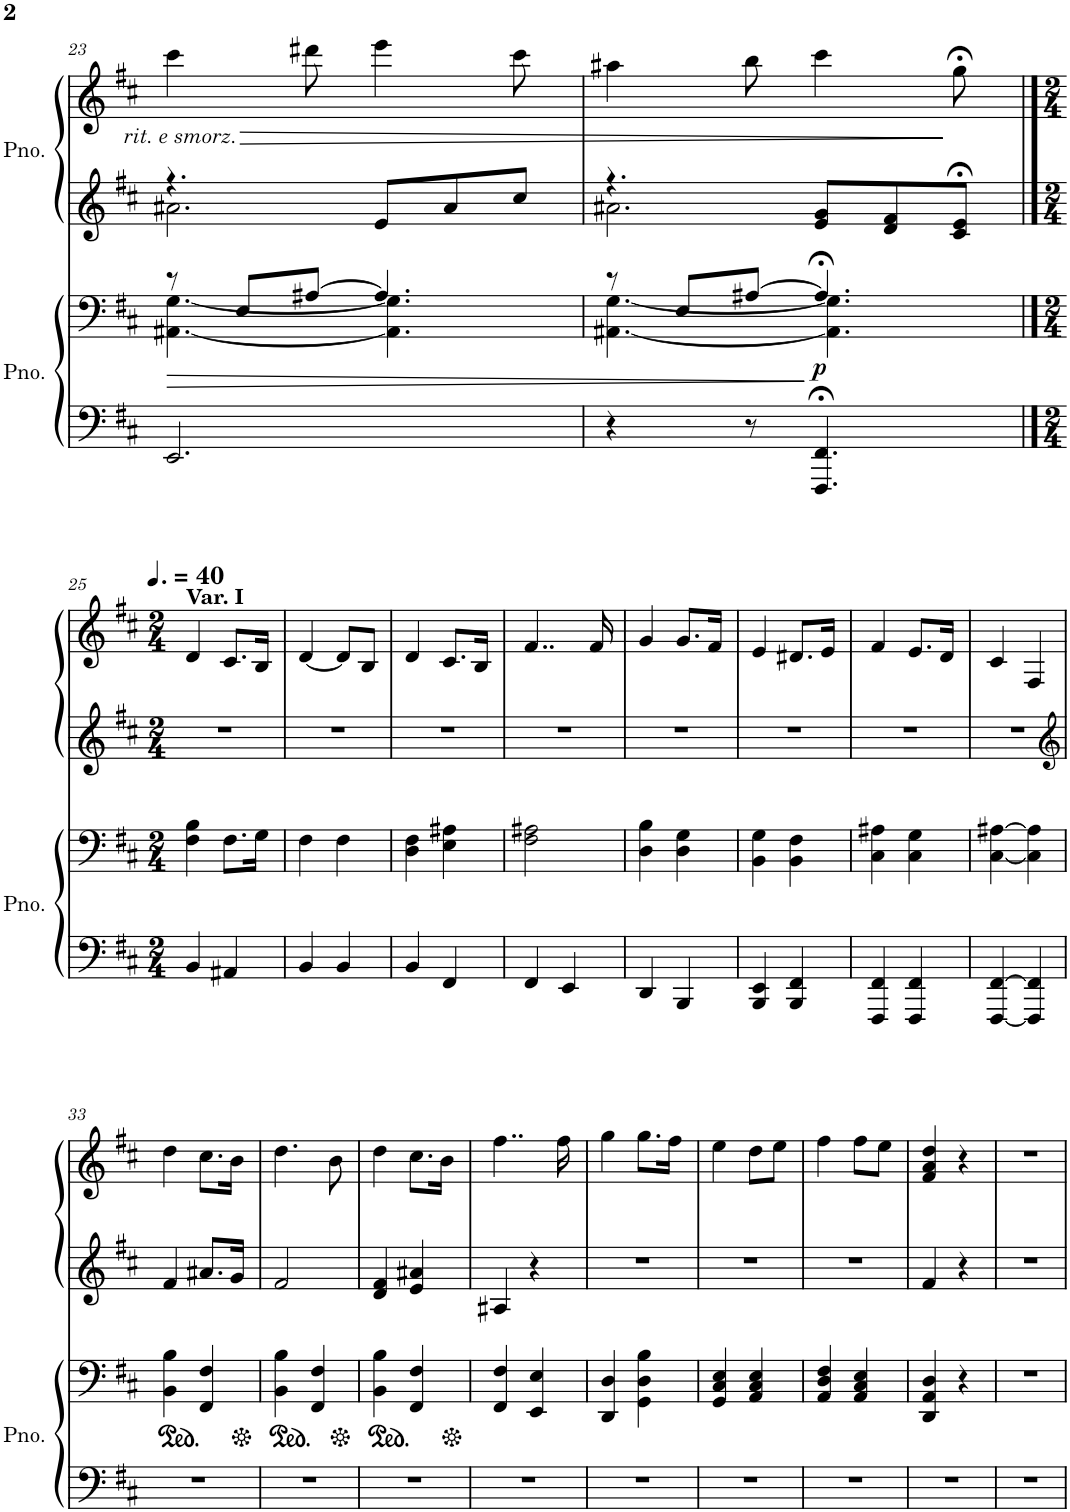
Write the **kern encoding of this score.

**kern	**kern	**dynam	**kern	**kern	**dynam
*part2	*part2	*part2	*part1	*part1	*part1
*staff4	*staff3	*staff3/4	*staff2	*staff1	*staff1/2
*I"Piano	*	*	*I"Piano	*	*
*I'Pno.	*	*	*I'Pno.	*	*
!!LO:PB:g=z
*clefF4	*clefG2	*	*clefF4	*clefG2	*
*k[f#c#]	*k[f#c#]	*	*k[f#c#]	*k[f#c#]	*
*M6/8	*M6/8	*	*M6/8	*M6/8	*
=23	=23	=23	=23	=23	=23
!	!	!	!	!LO:TX:b:i:t=rit. e smorz.	!
!	!	!LO:HP:b	!	!	!LO:HP:b
*	*^	*	*^	*	*
2.EE/	8r	[4.AA#X\ [4.G\	>	4.r	2.a#X\	4ccc#\	>
.	8E/L	.	.	.	.	.	.
.	[8A#X/J	.	.	.	.	8ddd#X\	.
.	4.A#/]	4.AA#\] 4.G\]	.	8e/L	.	4eee\	.
.	.	.	.	8a#/	.	.	.
.	.	.	.	8cc#/J	.	8ccc#\	.
=24	=24	=24	=24	=24	=24	=24	=24
4r	8r	[4.AA#X\ [4.G\	.	4.r	2.a#X\	4aa#X\	.
.	8E/L	.	.	.	.	.	.
8r	[8A#X/J	.	.	.	.	8bb\	.
!	!	!	!LO:DY:n=1:b	!	!	!	!
4.FFF#/;< 4.FF#/;<	4.A#;</]	4.AA#\] 4.G\]	] p	8e/ 8g/L	.	4ccc#\	.
.	.	.	.	8d/ 8f#/	.	.	.
.	.	.	.	8c#/;< 8e/;<J	.	8gg;<\	]
*	*v	*v	*	*	*	*	*
*	*	*	*v	*v	*	*
!!LO:LB:g=z
==25	==25	==25	==25	==25	==25
*M2/4	*M2/4	*	*M2/4	*M2/4	*
*	*	*	*	*MM60	*
!	!	!	!	!LO:TX:a:B:t=Var. I	!
4BB/	4F#\ 4B\	.	2r	4d/	.
4AA#X/	8.F#\L	.	.	8.c#/L	.
.	16G\Jk	.	.	16B/Jk	.
=26	=26	=26	=26	=26	=26
4BB/	4F#\	.	2r	[4d/	.
4BB/	4F#\	.	.	8d/L]	.
.	.	.	.	8B/J	.
=27	=27	=27	=27	=27	=27
4BB/	4D\ 4F#\	.	2r	4d/	.
4FF#/	4E\ 4A#X\	.	.	8.c#/L	.
.	.	.	.	16B/Jk	.
=28	=28	=28	=28	=28	=28
4FF#/	2F#\ 2A#X\	.	2r	4..f#/	.
4EE/	.	.	.	.	.
.	.	.	.	16f#/	.
=29	=29	=29	=29	=29	=29
4DD/	4D\ 4B\	.	2r	4g/	.
4BBB/	4D\ 4G\	.	.	8.g/L	.
.	.	.	.	16f#/Jk	.
=30	=30	=30	=30	=30	=30
4BBB/ 4EE/	4BB\ 4G\	.	2r	4e/	.
4BBB/ 4FF#/	4BB\ 4F#\	.	.	8.d#X/L	.
.	.	.	.	16e/Jk	.
=31	=31	=31	=31	=31	=31
4FFF#/ 4FF#/	4C#\ 4A#X\	.	2r	4f#/	.
4FFF#/ 4FF#/	4C#\ 4G\	.	.	8.e/L	.
.	.	.	.	16d/Jk	.
=32	=32	=32	=32	=32	=32
[4FFF#/ [4FF#/	[4C#\ [4A#X\	.	2r	4c#/	.
4FFF#/] 4FF#/]	4C#\] 4A#\]	.	.	4F#/	.
!!LO:LB:g=z
=33	=33	=33	=33	=33	=33
*	*	*	*clefG2	*	*
*	*ped	*	*	*	*
2r	4BB\ 4B\	.	4f#/	4dd\	.
.	4FF#/ 4F#/	.	8.a#X/L	8.cc#\L	.
.	.	.	16g/Jk	16b\Jk	.
=34	=34	=34	=34	=34	=34
*	*Xped	*	*	*	*
*	*ped	*	*	*	*
2r	4BB\ 4B\	.	2f#/	4.dd\	.
.	4FF#/ 4F#/	.	.	.	.
.	.	.	.	8b\	.
=35	=35	=35	=35	=35	=35
*	*Xped	*	*	*	*
*	*ped	*	*	*	*
2r	4BB\ 4B\	.	4d/ 4f#/	4dd\	.
.	4FF#/ 4F#/	.	4e/ 4a#X/	8.cc#\L	.
.	.	.	.	16b\Jk	.
=36	=36	=36	=36	=36	=36
*	*Xped	*	*	*	*
2r	4FF#/ 4F#/	.	4A#X/	4..ff#\	.
.	4EE/ 4E/	.	4r	.	.
.	.	.	.	16ff#\	.
=37	=37	=37	=37	=37	=37
2r	4DD/ 4D/	.	2r	4gg\	.
.	4GG\ 4D\ 4B\	.	.	8.gg\L	.
.	.	.	.	16ff#\Jk	.
=38	=38	=38	=38	=38	=38
2r	4GG/ 4C#/ 4E/	.	2r	4ee\	.
.	4AA/ 4C#/ 4E/	.	.	8dd\L	.
.	.	.	.	8ee\J	.
=39	=39	=39	=39	=39	=39
2r	4AA/ 4D/ 4F#/	.	2r	4ff#\	.
.	4AA/ 4C#/ 4E/	.	.	8ff#\L	.
.	.	.	.	8ee\J	.
=40	=40	=40	=40	=40	=40
2r	4DD/ 4AA/ 4D/	.	4f#/	4f#/ 4a/ 4dd/	.
.	4r	.	4r	4r	.
=41	=41	=41	=41	=41	=41
2r	2r	.	2r	2r	.
=	=	=	=	=	=
*-	*-	*-	*-	*-	*-
